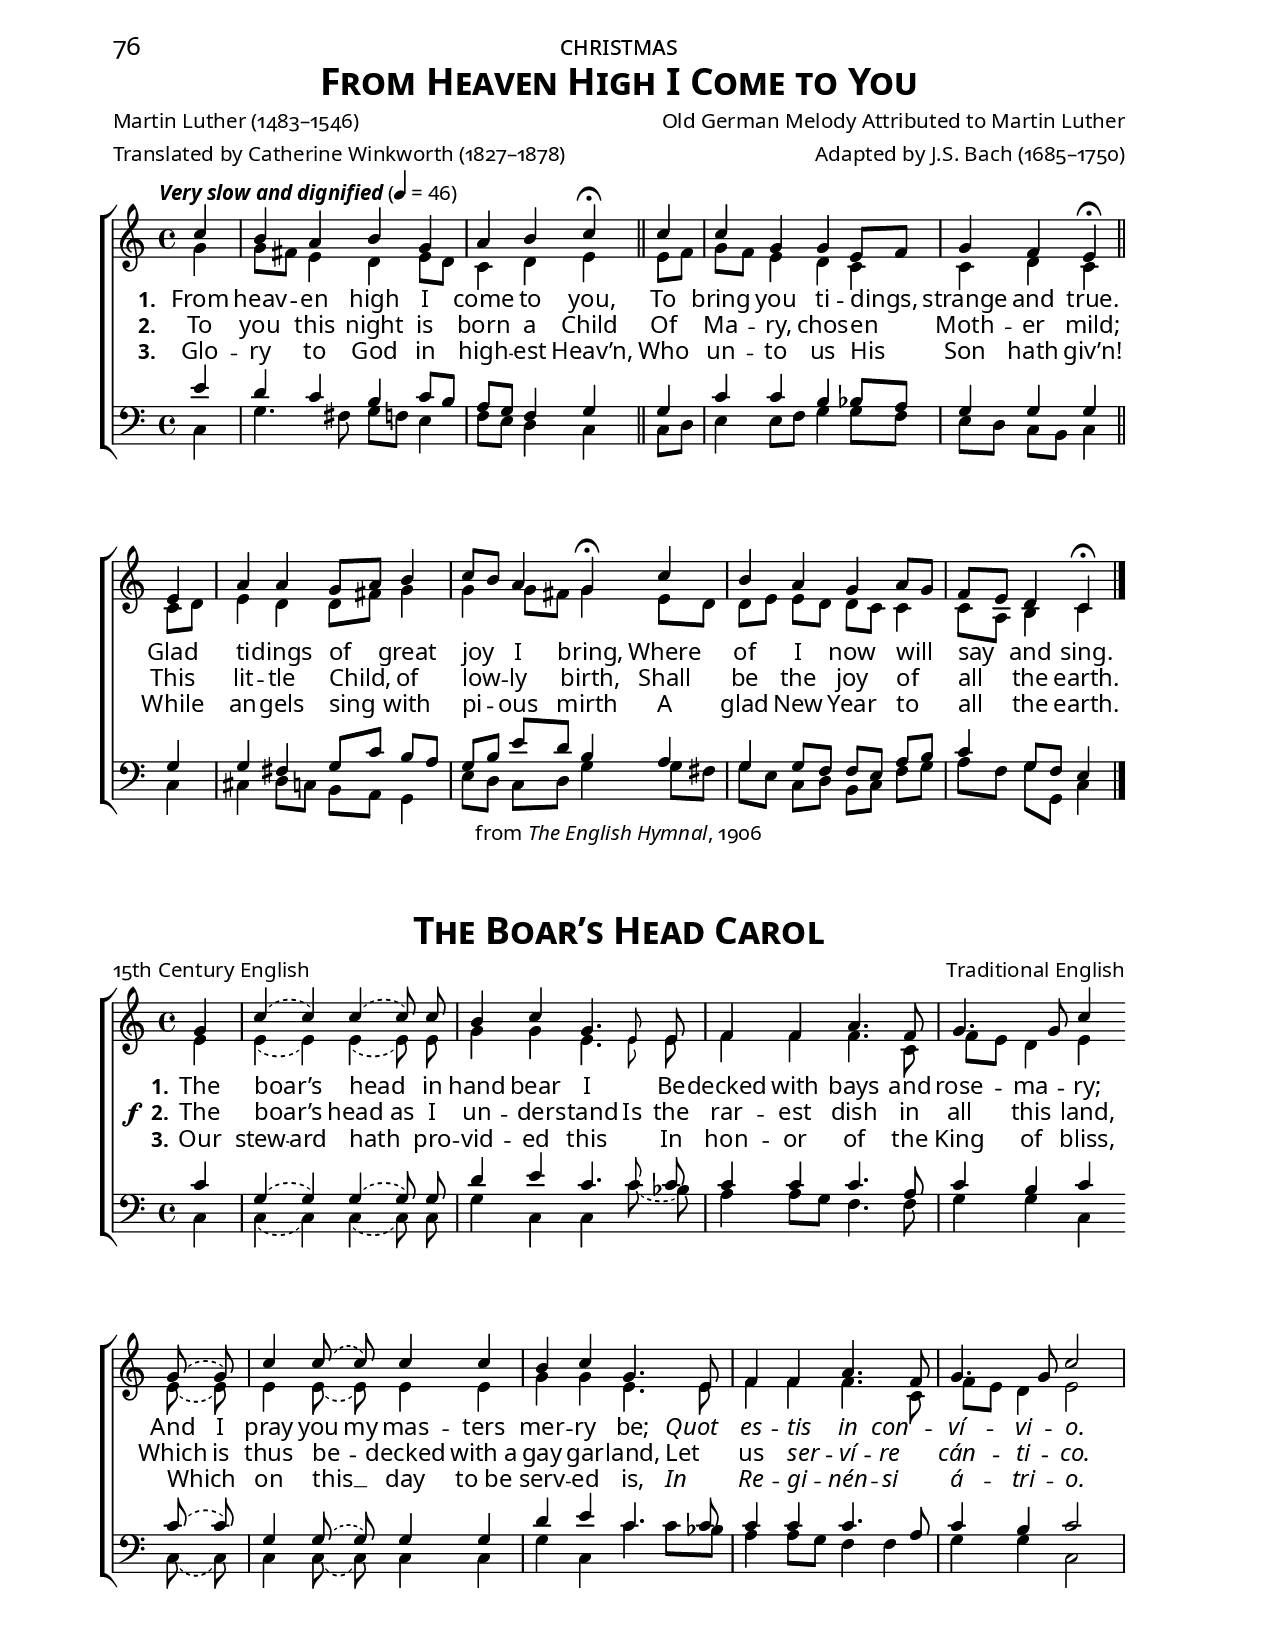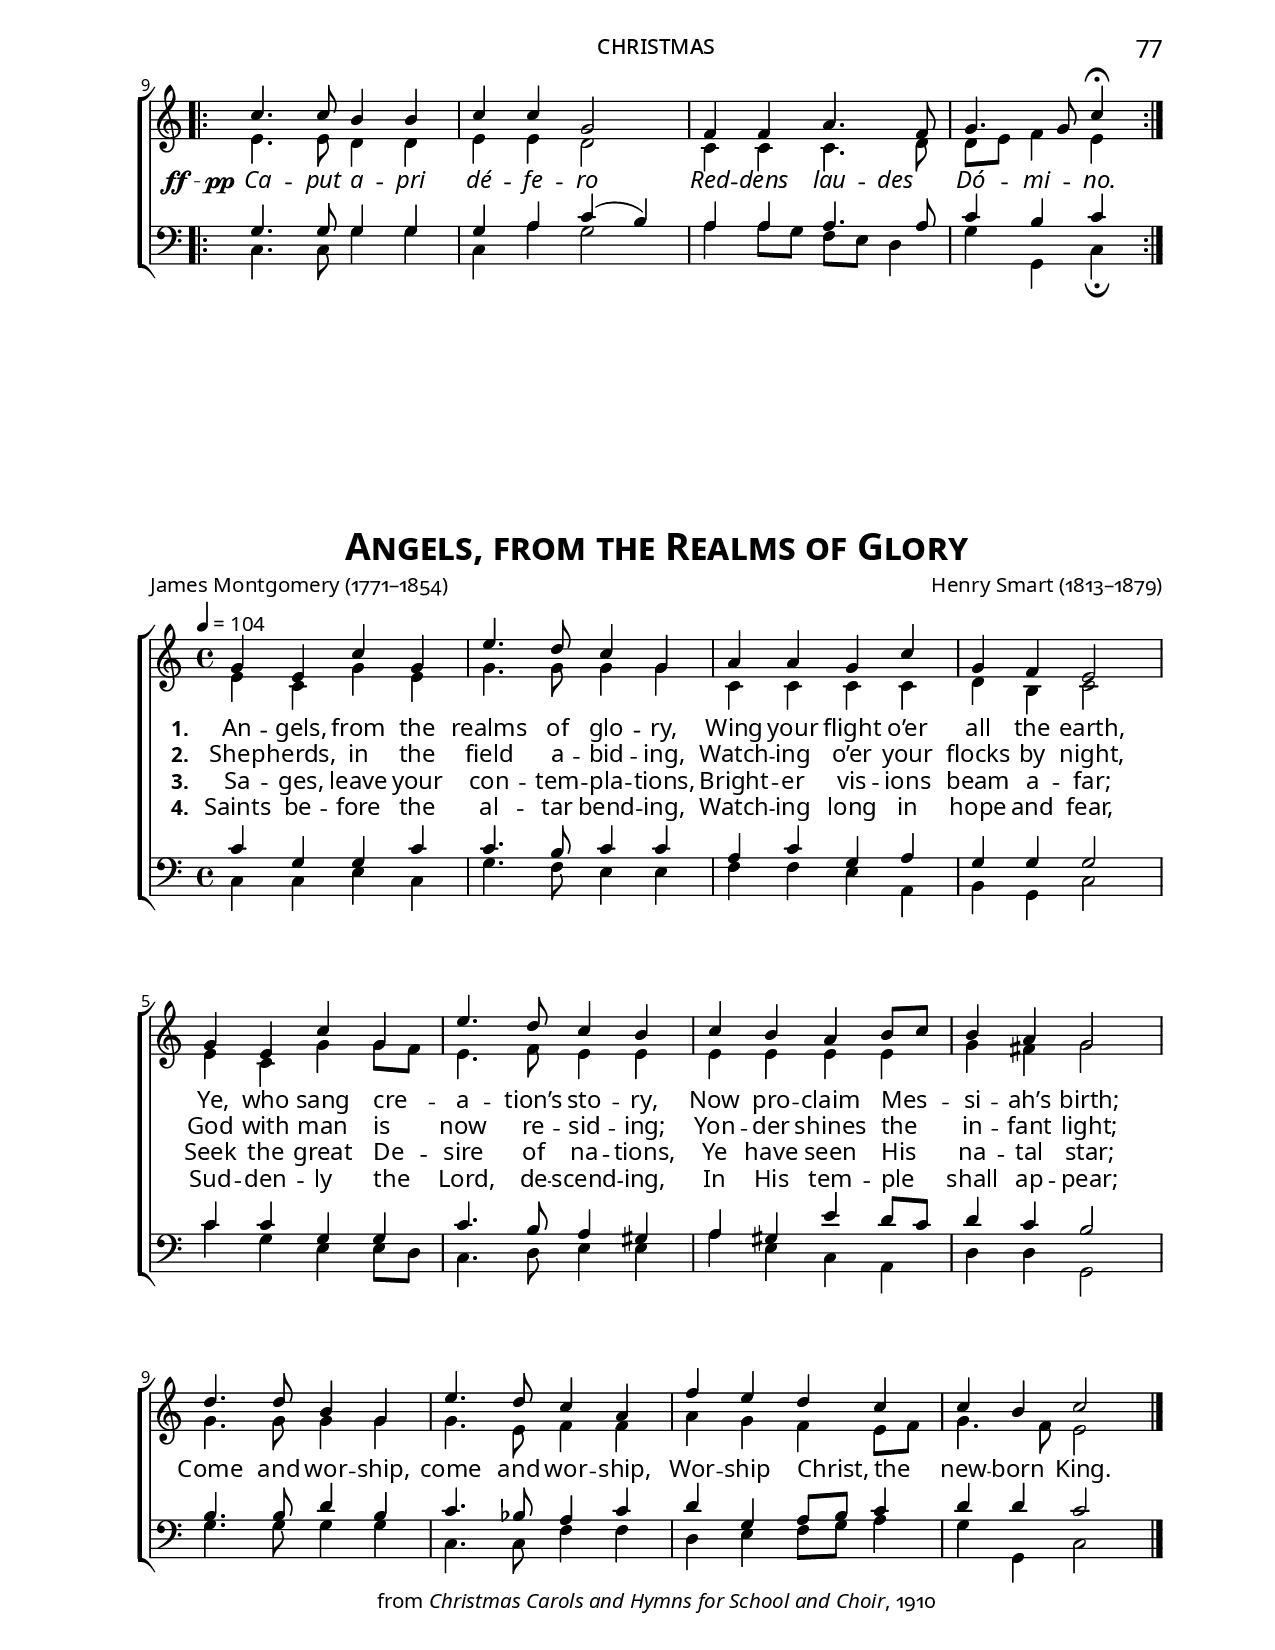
\version "2.14.2"
\include "util.ly"
\paper {
  print-all-headers = ##t
  paper-height = 11\in
  paper-width = 8.5\in
  indent = 0\in
  %system-system-spacing = #'((basic-distance . 10) (padding . 0))
  score-markup-spacing =
    #'((basic-distance . 0)
       (minimum-distance . 0)
       (padding . 0)
       (stretchability . 0))
  system-system-spacing =
    #'((basic-distance . 0)
       (minimum-distance . 0)
       (padding . -5)
       (stretchability . 100))
%{IF_LESSER
  markup-system-spacing #'stretchability = 50
  top-markup-spacing #'stretchability = 30
  last-bottom-spacing #'stretchability = 60
%}%END_IF_LESSER
  ragged-last-bottom = ##f
  ragged-bottom = ##f
  two-sided = ##t
  inner-margin = 1\in
  outer-margin = 0.75\in
  top-margin = 0.26\in
  bottom-margin = 0.25\in
  first-page-number = #076
  print-first-page-number = ##t
  headerLine = \markup{\override #'(font-name . "Garamond Premier Pro") \smallCapsOldStyle"christmas"}
  oddHeaderMarkup = \markup\fill-line{
     \override #'(font-name . "Garamond Premier Pro")\abs-fontsize #12.5
     \combine 
        \fill-line{"" \on-the-fly #print-page-number-check-first
        \oldStylePageNum""
        }
        \fill-line{\headerLine}
  }
  evenHeaderMarkup = \markup {
     \override #'(font-name . "Garamond Premier Pro")\abs-fontsize #12.5
     \combine
        \on-the-fly #print-page-number-check-first
        \oldStylePageNum""
        \fill-line{\headerLine}
  }
}

#(set-global-staff-size 18) \paper{ #(define fonts (make-pango-font-tree "Garamond Premier Pro" "Garamond Premier Pro" "Garamond Premier Pro" (/ 18 20))) }
%IF_NOT_LESSER
global = {
  \key c \major
  \time 4/4
  \autoBeamOff
  \mergeDifferentlyHeadedOn
}

sopMusic = \relative c'' {
  \tempo \markup\italic"Very slow and dignified" 4 = 46
  \partial 4 c4 |
  b a b g |
  a b c\fermata \bar "||"
  
  c |
  c g g e8[ f] |
  g4 f e\fermata \bar"||"
  
  e |
  a a g8[ a] b4 |
  c8[ b] a4 g\fermata
  
  c4 |
  b a g a8[ g] |
  f[ e] d4 c\fermata \bar "|."
}
sopWords = \lyricmode {
  
}

altoMusic = \relative c' {
  g'4 |
  g8[ fis] e4 d e8[ d] |
  c4 d e |
  
  e8[ f] |
  g[ f] e4 d c |
  c d c |
  
  c8[ d] |
  e4 d d8[ fis] g4 |
  g g8[ fis] g4 |
  
  e8[ d] |
  d[ e] e[ d] d[ c] c4 |
  c8[ a] b4 c \bar "|."
}
altoWords = \lyricmode {
  \dropLyricsIX
  \set stanza = #"1. "
  From heav -- en high I come to you,
  To bring you ti -- dings, strange and true.
  Glad ti -- dings of great joy I bring,
  Where of I now will say and sing.
}
altoWordsII = \lyricmode {
  \dropLyricsIX
%\markup\italic
  \set stanza = #"2. "
  To you this night is born a Child
  Of Ma -- ry, chos -- en Moth -- er mild;
  This lit -- tle Child, of low -- ly birth,
  Shall be the joy of all the earth.
}
altoWordsIII = \lyricmode {
  \dropLyricsIX
  \set stanza = #"3. "
  Glo -- ry to God in high -- est Heav’n,
  Who un -- to us His Son hath giv’n!
  While an -- gels sing with pi -- ous mirth
  A glad New Year to all the earth.
}
altoWordsIV = \lyricmode {
}
altoWordsV = \lyricmode {
}
altoWordsVI = \lyricmode {
}
tenorMusic = \relative c' {
  e4 |
  d c b c8[ b] |
  a[ g] f4 g |
  
  g4 |
  c c b bes8[ a] |
  g4 g g |
  
  g |
  g fis g8[ c] b[ a] |
  g[ b] e[ d] b4 |
  
  a4 |
  g g8[ f] f[ e] a[ b] |
  c4 g8[ f] e4 \bar "|."
}
tenorWords = \lyricmode {

}

bassMusic = \relative c {
  c4 |
  g'4. fis8 g[ f] e4 |
  f8[ e] d4 c |
  
  c8[ d] |
  e4 e8[ f] g4 g8[ f] |
  e[ d] c[ b] c4 |
  
  c |
  cis d8[ c] b[ a] g4 |
  e'8[ d] c[ d] g4 |
  
  g8[ fis] |
  g[ e] c[ d] b[ c] f[ g] |
  a[ f] g[ g,] c4 \bar "|."
}
bassWords = \lyricmode {

}

pianoRH = \relative c' {
  
}
pianoLH = \relative c' {
  
}

\score {
  <<
   \new ChoirStaff <<
%    \new Lyrics = sopranos \with { \override VerticalAxisGroup #'nonstaff-relatedstaff-spacing = #'((basic-distance . 1)) }
    \new Staff = women <<
      \new Voice = "sopranos" { \voiceOne << \global \sopMusic >> }
      \new Voice = "altos" { \voiceTwo << \global \altoMusic >> }
    >>
    \new Lyrics \with { alignAboveContext = #"women" \override VerticalAxisGroup #'nonstaff-relatedstaff-spacing = #'((basic-distance . 1))} \lyricsto "sopranos" \sopWords
    \new Lyrics = "altosVI"  \with { alignBelowContext = #"women" } \lyricsto "sopranos" \altoWordsVI
    \new Lyrics = "altosV"  \with { alignBelowContext = #"women" } \lyricsto "sopranos" \altoWordsV
    \new Lyrics = "altosIV"  \with { alignBelowContext = #"women" } \lyricsto "sopranos" \altoWordsIV
    \new Lyrics = "altosIII"  \with { alignBelowContext = #"women" } \lyricsto "sopranos" \altoWordsIII
    \new Lyrics = "altosII"  \with { alignBelowContext = #"women" } \lyricsto "sopranos" \altoWordsII
    \new Lyrics = "altos"  \with { alignBelowContext = #"women" \override VerticalAxisGroup #'nonstaff-relatedstaff-spacing = #'((padding . -0.5))} \lyricsto "sopranos" \altoWords
   \new Staff = men <<
      \clef bass
      \new Voice = "tenors" { \voiceOne << \global \tenorMusic >> }
      \new Voice = "basses" { \voiceTwo << \global \bassMusic >> }
    >>
    \new Lyrics \with { alignAboveContext = #"men" \override VerticalAxisGroup #'nonstaff-relatedstaff-spacing = #'((basic-distance . 1)) } \lyricsto "tenors" \tenorWords
    \new Lyrics \with { alignBelowContext = #"men" \override VerticalAxisGroup #'nonstaff-relatedstaff-spacing = #'((basic-distance . 1)) } \lyricsto "basses" \bassWords
  >>
%    \new PianoStaff << \new Staff { \new Voice { \pianoRH } } \new Staff { \clef "bass" \pianoLH } >>
  >>
  \layout {
  \context {
    \Lyrics
    \override LyricText #'font-size = #1.3
  }
    \context {
      \Score
      %\override SpacingSpanner #'base-shortest-duration = #(ly:make-moment 1 8)
      %\override SpacingSpanner #'common-shortest-duration = #(ly:make-moment 1 4)
    }
    \context {
      % Remove all empty staves
      % \Staff \RemoveEmptyStaves \override VerticalAxisGroup #'remove-first = ##t
    }
    \context {
      \Lyrics
      \override LyricText #'X-offset = #center-on-word
    }
  }
  
  \header {
    title = \markup{\override #'(font-name . "Garamond Premier Pro Semibold"){ \abs-fontsize #18 \smallCapsOldStyle"From Heaven High I Come to You"}}
    poet = \markup\oldStyleNum"Martin Luther (1483–1546)"
    meter = \markup\oldStyleNum"Translated by Catherine Winkworth (1827–1878)"
    composer = \markup\oldStyleNum"Old German Melody Attributed to Martin Luther"
    arranger = \markup\oldStyleNum"Adapted by J.S. Bach (1685–1750)"
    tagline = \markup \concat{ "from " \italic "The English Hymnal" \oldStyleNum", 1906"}
  }
}
\markup\fill-line{\concat{ "from " \italic "The English Hymnal" \oldStyleNum", 1906"}}
\markup\vspace#2

%END_IF_NOT_LESSER

















%Boars Head Carol
global = {
  \key c \major
  \time 4/4
  \autoBeamOff
  \override DynamicLineSpanner #'staff-padding = #0.0
  \override DynamicLineSpanner #'Y-extent = #'(-1 . 1)
  \mergeDifferentlyDottedOn
}

sopMusic = \relative c'' {
  \partial 4 g4 |
  \slurDashed c4( c) c4( c8) c8 |
  b4 c g4.*2/3 \teeny e8\noBeam \normalsize e |
  
  f4 f a4. f8 |
  g4. g8 c4 \bar""\break g8\noBeam( g) |
  c4 c8\noBeam( c) c4 c |
  
  b c g4. e8 |
  f4 f a4. f8 |
  g4. g8 c2 | \break
  
  \repeat volta 2 {
    c4. c8 b4 b |
    c c g2 |
    f4 f a4. f8 |
    g4. g8 c4\fermata
  }
}
sopWords = \lyricmode {
  
}

altoMusic = \relative c' {
  e4 |
  \slurDashed e( e) e4( e8) e8 |
  g4 g e4.*2/3 \teeny e8\noBeam \normalsize e |
  
  f4 f f4. c8 |
  \slurSolid f8[ e] d4 e \slurDashed e8\noBeam( e) |
  e4 e8\noBeam( e) e4 e |
  
  g g e4. e8 |
  f4 f f4. c8 |
  \slurSolid f[ e] d4 e2 |
  
  e4. e8 d4 d |
  e e d2 |
  c4 c c4. d8 |
  \slurSolid d[ e] f4 e |
}
altoWords = {
  \dropLyricsIX
  \lyricmode {
    \set stanza = #"1."
    \set ignoreMelismata = ##t
    The boar’s _ head _ in hand bear I "" Be -- decked with bays and rose -- ma -- ry;
    \set associatedVoice = "basses"
    And I pray you my mas -- ters mer -- ry be;
    \markup\italic Quot _ \markup\italic es -- \markup\italic tis _ \markup\italic in \markup\italic con -- \markup\italic ví -- \markup\italic vi -- \markup\italic o.
  }
  \set stanza = \markup\dynamic"  ff - pp"
  \lyricmode {
    \unset ignoreMelismata
    \markup\italic Ca -- \markup\italic put \markup\italic a -- \markup\italic pri \markup\italic dé -- \markup\italic fe -- \markup\italic ro
    \set associatedVoice = "tenors"
    \markup\italic Red -- \markup\italic dens
    \set associatedVoice = "basses"
    \markup\italic lau -- \markup\italic des \markup\italic Dó -- \markup\italic mi -- \markup\italic no.
  }
}
altoWordsII = {
  \dropLyricsIX
  \set stanza = \markup{\dynamic"f " "2."}
  \lyricmode {
  %\markup\italic
    \set ignoreMelismata = ##t
    The boar’s _ head as I un -- der -- stand Is the rar -- est dish in all this land,
    \set associatedVoice = "basses"
    Which is thus be -- _ decked with_a gay gar -- land,
    Let _ us
    \markup\italic ser -- _ \markup\italic ví -- \markup\italic re \markup\italic cán -- \markup\italic ti -- \markup\italic co.
  }
}
altoWordsIII = \lyricmode {
  \dropLyricsIX
  \set stanza = #"3."
  \set ignoreMelismata = ##t
  Our stew -- ard hath _ pro -- vid -- ed this
  "" In hon -- or of the King of bliss,
  \set associatedVoice = "basses"
  Which _ on this __ _ day to_be serv -- ed is,
  \markup\italic In _ \markup\italic Re -- \markup\italic gi -- _ \markup\italic nén -- \markup\italic si \markup\italic á -- \markup\italic tri -- \markup\italic o.
}
altoWordsIV = \lyricmode {
}
altoWordsV = \lyricmode {
}
altoWordsVI = \lyricmode {
}
tenorMusic = \relative c' {
  c4 |
  \slurDashed g( g) g4( g8) g8 |
  d'4 e c4.*2/3 \teeny c8\noBeam \normalsize c |
  
  c4 c c4. a8 |
  c4 b c c8\noBeam( c) |
  g4 g8\noBeam( g) g4 g |
  
  d' e c4. c8 |
  c4 c c4. a8 |
  c4 b c2 |
  
  g4. g8 g4 g |
  g a \slurSolid c( b) |
  a a a4. a8 |
  c4 b c |
}
tenorWords = \lyricmode {

}

bassMusic = \relative c {
  c4 |
  \slurDashed c( c) c4( c8) c8 |
  g'4 c, c4 c'8\noBeam( bes) |
  
  a4 \slurSolid a8[ g] f4. f8 |
  g4 g c, \slurDashed c8\noBeam( c) |
  c4 c8\noBeam( c) c4 c |
  
  g' c, c'4 c8[ bes] |
  a4 \slurSolid a8[ g] f4 f |
  g4 g c,2 |
  
  c4. c8 g'4 g |
  c, a' g2 |
  a4 a8[ g] f[ e] d4 |
  g4 g, c\fermata |
}
bassWords = \lyricmode {

}

pianoRH = \relative c' {
  
}
pianoLH = \relative c' {
  
}

\score {
  <<
   \new ChoirStaff <<
%    \new Lyrics = sopranos \with { \override VerticalAxisGroup #'nonstaff-relatedstaff-spacing = #'((basic-distance . 1)) }
    \new Staff = women <<
      \new Voice = "sopranos" { \voiceOne << \global \sopMusic >> }
      \new Voice = "altos" { \voiceTwo << \global \altoMusic >> }
    >>
   \new Staff = men <<
      \clef bass
      \new Voice = "tenors" { \voiceOne << \global \tenorMusic >> }
      \new Voice = "basses" { \voiceTwo << \global \bassMusic >> }
    >>
    \new Lyrics \with { alignAboveContext = #"women" \override VerticalAxisGroup #'nonstaff-relatedstaff-spacing = #'((basic-distance . 1))} \lyricsto "sopranos" \sopWords
    \new Lyrics = "altosVI"  \with { alignBelowContext = #"women" } \lyricsto "tenors" \altoWordsVI
    \new Lyrics = "altosV"  \with { alignBelowContext = #"women" } \lyricsto "tenors" \altoWordsV
    \new Lyrics = "altosIV"  \with { alignBelowContext = #"women" } \lyricsto "tenors" \altoWordsIV
    \new Lyrics = "altosIII"  \with { alignBelowContext = #"women" } \lyricsto "tenors" \altoWordsIII
    \new Lyrics = "altosII"  \with { alignBelowContext = #"women" } \lyricsto "tenors" \altoWordsII
    \new Lyrics = "altos"  \with { alignBelowContext = #"women" \override VerticalAxisGroup #'nonstaff-relatedstaff-spacing = #'((padding . -0.5))} \lyricsto "tenors" \altoWords
    \new Lyrics \with { alignAboveContext = #"men" \override VerticalAxisGroup #'nonstaff-relatedstaff-spacing = #'((basic-distance . 1)) } \lyricsto "tenors" \tenorWords
    \new Lyrics \with { alignBelowContext = #"men" \override VerticalAxisGroup #'nonstaff-relatedstaff-spacing = #'((basic-distance . 1)) } \lyricsto "basses" \bassWords
  >>
%    \new PianoStaff << \new Staff { \new Voice { \pianoRH } } \new Staff { \clef "bass" \pianoLH } >>
  >>
  \layout {
  \context {
    \Lyrics
    \override LyricText #'font-size = #1.3
  }
    \context {
      \Score
      %\override SpacingSpanner #'base-shortest-duration = #(ly:make-moment 1 8)
      %\override SpacingSpanner #'common-shortest-duration = #(ly:make-moment 1 4)
    }
    \context {
      % Remove all empty staves
      % \Staff \RemoveEmptyStaves \override VerticalAxisGroup #'remove-first = ##t
    }
    \context {
      \Lyrics
      \override LyricText #'X-offset = #center-on-word
    }
  }
  \header {
    title = \markup{\override #'(font-name . "Garamond Premier Pro Semibold"){ \abs-fontsize #18 \smallCapsOldStyle"The Boar’s Head Carol"}}
    poet = \markup\oldStyleNum"15th Century English"
    composer = \markup\oldStyleNum"Traditional English"
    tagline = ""
  }
}
%IF_NOT_LESSER
\markup\vspace#8
%END_IF_NOT_LESSER





















%Angels From the Realms of Glory
global = {
  \key c \major
  \time 4/4
  \override DynamicLineSpanner #'staff-padding = #0.0
  \override DynamicLineSpanner #'Y-extent = #'(-1 . 1)
  \autoBeamOff
}

sopMusic = \relative c'' {
  \tempo 4 = 104
  g4 e c' g |
  e'4. d8 c4 g |
  a a g c |
  g f e2 | \break
  
  g4 e c' g |
  e'4. d8 c4 b |
  c b a b8[ c] |
  b4 a g2 | \break
  
  d'4. d8 b4 g |  
  e'4. d8 c4 a |
  f' e d c |
  c b c2 \bar "|."
}
sopWords = \lyricmode {
  
}

altoMusic = \relative c' {
  e4 c g' e |
  g4. g8 g4 g |
  c, c c c |
  
  d b c2 |
  e4 c g' g8[ f] |
  e4. f8 e4 e |
  
  e e e e |
  g fis g2 |
  g4. g8 g4 g |
  
  g4. e8 f4 f |
  a g f e8[ f] |
  g4. f8 e2 \bar "|."
}
altoWords = \lyricmode {
  \dropLyricsIX
  \set stanza = #"1. "
  An -- gels, from the realms of glo -- ry,
  Wing your flight o’er all the earth,
  \set associatedVoice = "basses"
  Ye, who sang cre -- a -- tion’s sto -- ry,
  \unset associatedVoice
  Now pro -- claim Mes -- si -- ah’s birth;
  Come and wor -- ship, come and wor -- ship,
  \set associatedVoice = "basses"
  Wor -- ship
  \set associatedVoice = "altos"
  Christ, the
  \unset associatedVoice
  new -- born King.
}
altoWordsII = \lyricmode {
  \dropLyricsIX
%\markup\italic
  \set stanza = #"2. "
  Shep -- herds, in the field a -- bid -- ing, Watch -- ing o’er your flocks by night,
  \set associatedVoice = "basses"
  God with man is now re -- sid -- ing;
  \unset associatedVoice
  Yon -- der shines the in -- fant light;
}
altoWordsIII = \lyricmode {
  \dropLyricsIX
  \set stanza = #"3. "
  Sa -- ges, leave your con -- tem -- pla -- tions, Bright -- er vis -- ions beam a -- far;
  \set associatedVoice = "basses"
  Seek the great De -- sire of na -- tions,
  \unset associatedVoice
  Ye have seen His na -- tal star;
}
altoWordsIV = \lyricmode {
  \dropLyricsIX
  \set stanza = #"4. "
  Saints be -- fore the al -- tar bend -- ing,
    Watch -- ing long in hope and fear,
  \set associatedVoice = "basses"
  Sud -- den -- ly the Lord, de -- scend -- ing, 
  \unset associatedVoice
    In His tem -- ple shall ap -- pear;
}
tenorMusic = \relative c' {
  c4 g g c |
  c4. b8 c4 c |
  a c g a |
  
  g g g2 |
  c4 c g g |
  c4. b8 a4 gis |
  
  a gis e' d8[ c] |
  d4 c b2 |
  b4. b8 d4 b |
  
  c4. bes8 a4 c |
  d g, a8[ b] c4 |
  d4 d c2 \bar "|."
}
tenorWords = \lyricmode {

}

bassMusic = \relative c {
  c4 c e c |
  g'4. f8 e4 e |
  f f e a, |
  
  b g c2 |
  c'4 g e e8[ d] |
  c4. d8 e4 e |
  
  a e c a |
  d d g,2 |
  g'4. g8 g4 g |
  
  c,4. c8 f4 f |
  d e f8[ g] a4 |
  g g, c2 \bar "|."
}
bassWords = \lyricmode {

}

\score {
  <<
   \new ChoirStaff <<
%    \new Lyrics = sopranos \with { \override VerticalAxisGroup #'nonstaff-relatedstaff-spacing = #'((basic-distance . 1)) }
    \new Staff = women <<
      \new Voice = "sopranos" { \voiceOne << \global \sopMusic >> }
      \new Voice = "altos" { \voiceTwo << \global \altoMusic >> }
    >>
    \new Lyrics \with { alignAboveContext = #"women" \override VerticalAxisGroup #'nonstaff-relatedstaff-spacing = #'((basic-distance . 1))} \lyricsto "sopranos" \sopWords
   \new Staff = men <<
      \clef bass
      \new Voice = "tenors" { \voiceOne << \global \tenorMusic >> }
      \new Voice = "basses" { \voiceTwo << \global \bassMusic >> }
    >>
    \context Lyrics = "altosIV"  \with { alignBelowContext = #"women" } \lyricsto "sopranos" \altoWordsIV
    \context Lyrics = "altosIII"  \with { alignBelowContext = #"women" } \lyricsto "sopranos" \altoWordsIII
    \context Lyrics = "altosII"  \with { alignBelowContext = #"women" } \lyricsto "sopranos" \altoWordsII
    \context Lyrics = "altos"  \with { alignBelowContext = #"women" \override VerticalAxisGroup #'nonstaff-relatedstaff-spacing = #'((padding . -0.5))} \lyricsto "sopranos" \altoWords
    \new Lyrics \with { alignAboveContext = #"men" \override VerticalAxisGroup #'nonstaff-relatedstaff-spacing = #'((basic-distance . 1)) } \lyricsto "tenors" \tenorWords
    \new Lyrics \with { alignBelowContext = #"men" \override VerticalAxisGroup #'nonstaff-relatedstaff-spacing = #'((basic-distance . 1)) } \lyricsto "basses" \bassWords
  >>
%    \new PianoStaff << \new Staff { \new Voice { \pianoRH } } \new Staff { \clef "bass" \pianoLH } >>
  >>
  \layout {
  \context {
    \Lyrics
    \override LyricText #'font-size = #1.3
  }
    \context {
      \Score
      %\override SpacingSpanner #'base-shortest-duration = #(ly:make-moment 1 8)
      %\override SpacingSpanner #'common-shortest-duration = #(ly:make-moment 1 4)
    }
    \context {
      % Remove all empty staves
      % \Staff \RemoveEmptyStaves \override VerticalAxisGroup #'remove-first = ##t
    }
    \context {
      \Lyrics
      \override LyricText #'X-offset = #center-on-word
    }
  }
  \header {
    title = \markup{\override #'(font-name . "Garamond Premier Pro Semibold"){ \abs-fontsize #18 \smallCapsOldStyle"Angels, from the Realms of Glory"}}
    poet = \markup\oldStyleNum"James Montgomery (1771–1854)"
    composer = \markup\oldStyleNum"Henry Smart (1813–1879)"
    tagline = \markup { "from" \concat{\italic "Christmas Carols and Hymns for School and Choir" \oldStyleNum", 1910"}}
  }
}
\header {
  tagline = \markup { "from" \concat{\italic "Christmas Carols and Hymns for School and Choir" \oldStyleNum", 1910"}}
}

